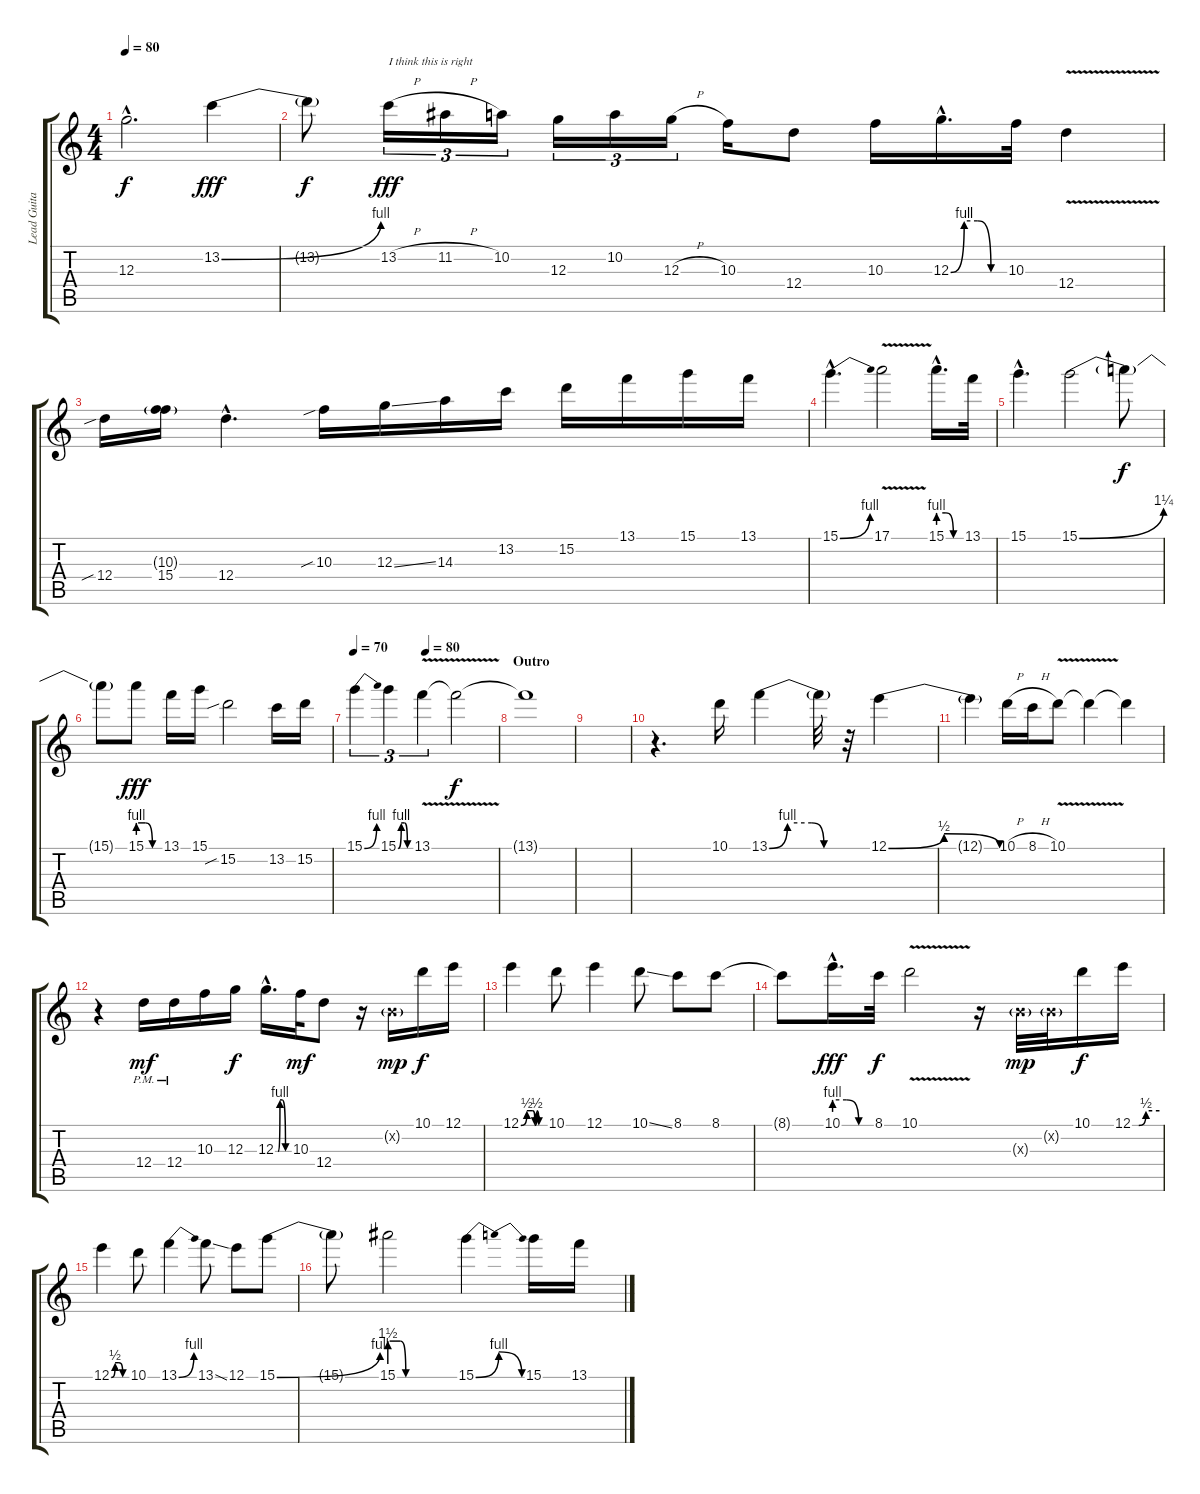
\track ("Lead Guitar" "Lead Guita") {instrument distortionguitar}
\staff {score tabs}
\tuning (E4 B3 G3 D3 A2 E2) {hide}
\ts (4 4)
\tempo 80
\clef g2
\ks c
12.3{hac t}.2{d dy f} 13.2{be (bend 0 0 60 4)}.4{dy fff} |
13.2{t}.8{dy f} 13.2{h}.16{tu (3 2) txt "I think this is right" dy fff} 11.2{h}.16{tu (3 2)} 10.2.16{tu (3 2)} 12.3.16{tu (3 2)} 10.2.16{tu (3 2)} 12.3{h}.16{tu (3 2)} 10.3.16 12.4.8 10.3.16 12.3{be (custom 0 0 15 4 30 4 45 0 60 0) hac}.16{d} 10.3.32 12.4{v}.4 |
12.4{sib}.16 (10.3{g} 15.4).16 12.4{hac}.4{d} 10.3{sib}.16 12.3{ss}.16 14.3.16 13.2.16 15.2.16 13.1.16 15.1.16 13.1.16 |
15.1{be (bend 0 0 60 4) hac}.4{d} 17.1{v}.2 15.1{be (custom 0 4 20 4 40 0 60 0) hac}.16{d} 13.1.32 |
15.1{hac}.4{d} 15.1{be (bend 0 0 60 5)}.2 15.1{t}.8{dy f} |
15.1{t}.8 15.1{be (custom 0 4 20 4 40 0 60 0)}.8{dy fff} 13.1.16 15.1.16 15.2{sib}.2 13.2.16 15.2.16 |
\tempo 70
\tempo (80 0.5)
15.1{be (bend 0 0 60 4)}.4{tu (3 2)} 15.1{be (custom 0 0 15 4 30 4 45 0 60 0)}.4{tu (3 2)} 13.1{v}.4{tu (3 2)} 13.1{t}.2{dy f} |
\section ("" "Outro")
13.1{t}.1 |
|
r.4{d volume 12 instrument overdrivenguitar} 10.1.16 13.1{be (custom 0 0 15 4 35 4 45 0 60 0)}.4 13.1{t}.32 r.32 12.1{be (bendrelease 0 0 15 2 50 2 60 0)}.4 |
12.1{t}.4 10.1{h}.16 8.1{h}.16 10.1{v}.8 10.1{t}.4 10.1{t}.4 |
r.4{volume 10 instrument overdrivenguitar} 12.4{pm}.16{dy mf} 12.4{pm}.16 10.3.16 12.3.16{dy f} 12.3{be (custom 0 0 11 0 20 4 30 4 45 0 60 0) hac}.16{d} 10.3.32{dy mf} 12.4.8 r.16 0.2{g x}.16{dy mp} 10.1.16{dy f} 12.1.16 |
12.1{be (custom 0 0 15 2 30 2 35 0 40 2 45 0 60 0)}.4 10.1.8 12.1.4 10.1{ss}.8 8.1.8 8.1.8 |
8.1{t}.8 10.1{be (custom 0 4 20 4 40 0 60 0) hac}.16{d dy fff} 8.1.32{dy f} 10.1{v}.2 r.16 4.3{g x}.32{dy mp} 0.2{g x}.32 10.1.16{dy f} 12.1{be (custom 0 0 14 0 30 2 60 2)}.16 |
12.1{be (custom 0 0 15 2 30 2 45 0 60 0)}.4{volume 5} 10.1.8 13.1{be (bend 0 0 60 4)}.4 13.1{ss}.8 12.1.8 15.1{be (bend 0 0 60 4)}.8 |
15.1{t}.8 15.1{be (custom 0 6 5 6 10 6 15 0 60 0)}.2 15.1{be (bendrelease 0 0 10 4 50 4 60 0)}.4 15.1.16 13.1.16
